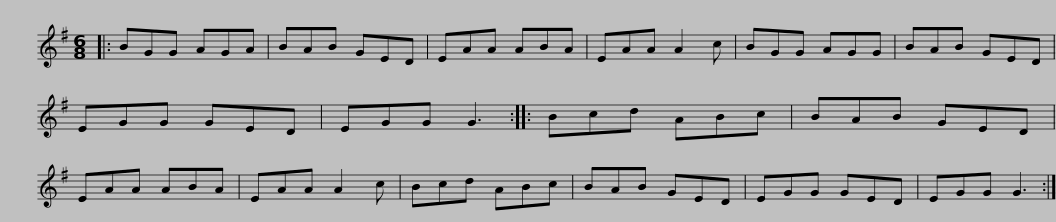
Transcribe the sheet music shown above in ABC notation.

X:1
L:1/8
M:6/8
I:linebreak $
K:G
V:1 treble
V:1
|: BGG AGA | BAB GED | EAA ABA | EAA A2 c | BGG AGG | %5
 BAB GED | EGG GED |$ EGG G3 :: Bcd ABc | BAB GED | %10
 EAA ABA | EAA A2 c | Bcd ABc | BAB GED |$ EGG GED | %15
 EGG G3 :| %16
